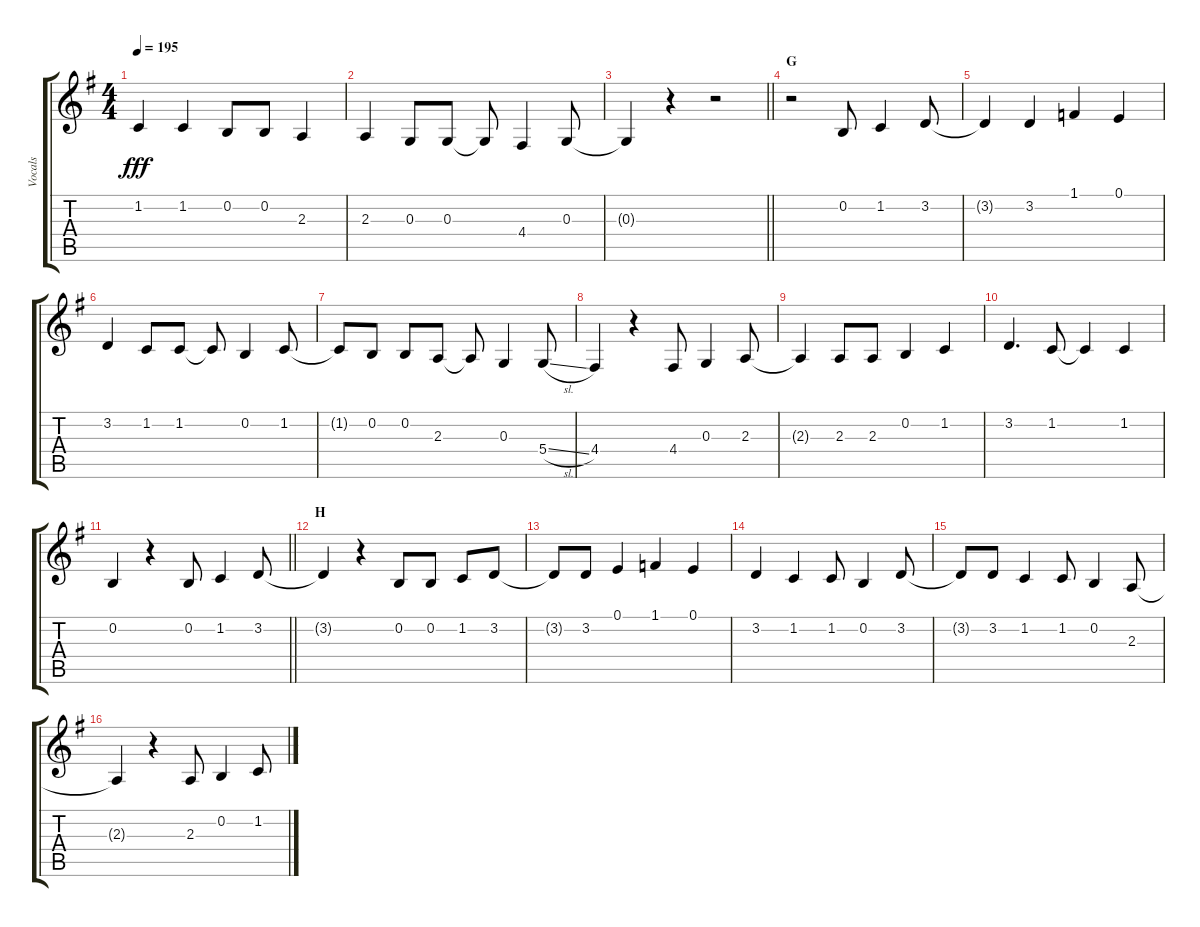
\track ("Vocals" "Vocals") {instrument voiceoohs}
\staff {score tabs}
\tuning (E4 B3 G3 D3 A2 E2) {hide}
\ts (4 4)
\tempo 195
\clef g2
\ks g
1.2{t}.4{dy fff} 1.2.4 0.2.8 0.2.8 2.3.4 |
2.3.4 0.3.8 0.3.8 0.3{t}.8 4.4.4 0.3.8 |
\barLineRight lightlight
0.3{t}.4 r.4 r.2 |
\section ("" "G")
r.2 0.2.8 1.2.4 3.2.8 |
3.2{t}.4 3.2.4 1.1.4 0.1.4 |
3.2.4 1.2.8 1.2.8 1.2{t}.8 0.2.4 1.2.8 |
1.2{t}.8 0.2.8 0.2.8 2.3.8 2.3{t}.8 0.3.4 5.4{sl}.8 |
4.4.4 r.4 4.4.8 0.3.4 2.3.8 |
2.3{t}.4 2.3.8 2.3.8 0.2.4 1.2.4 |
3.2.4{d} 1.2.8 1.2{t}.4 1.2.4 |
\barLineRight lightlight
0.2.4 r.4 0.2.8 1.2.4 3.2.8 |
\section ("" "H")
3.2{t}.4 r.4 0.2.8 0.2.8 1.2.8 3.2.8 |
3.2{t}.8 3.2.8 0.1.4 1.1.4 0.1.4 |
3.2.4 1.2.4 1.2.8 0.2.4 3.2.8 |
3.2{t}.8 3.2.8 1.2.4 1.2.8 0.2.4 2.3.8 |
2.3{t}.4 r.4 2.3.8 0.2.4 1.2.8
